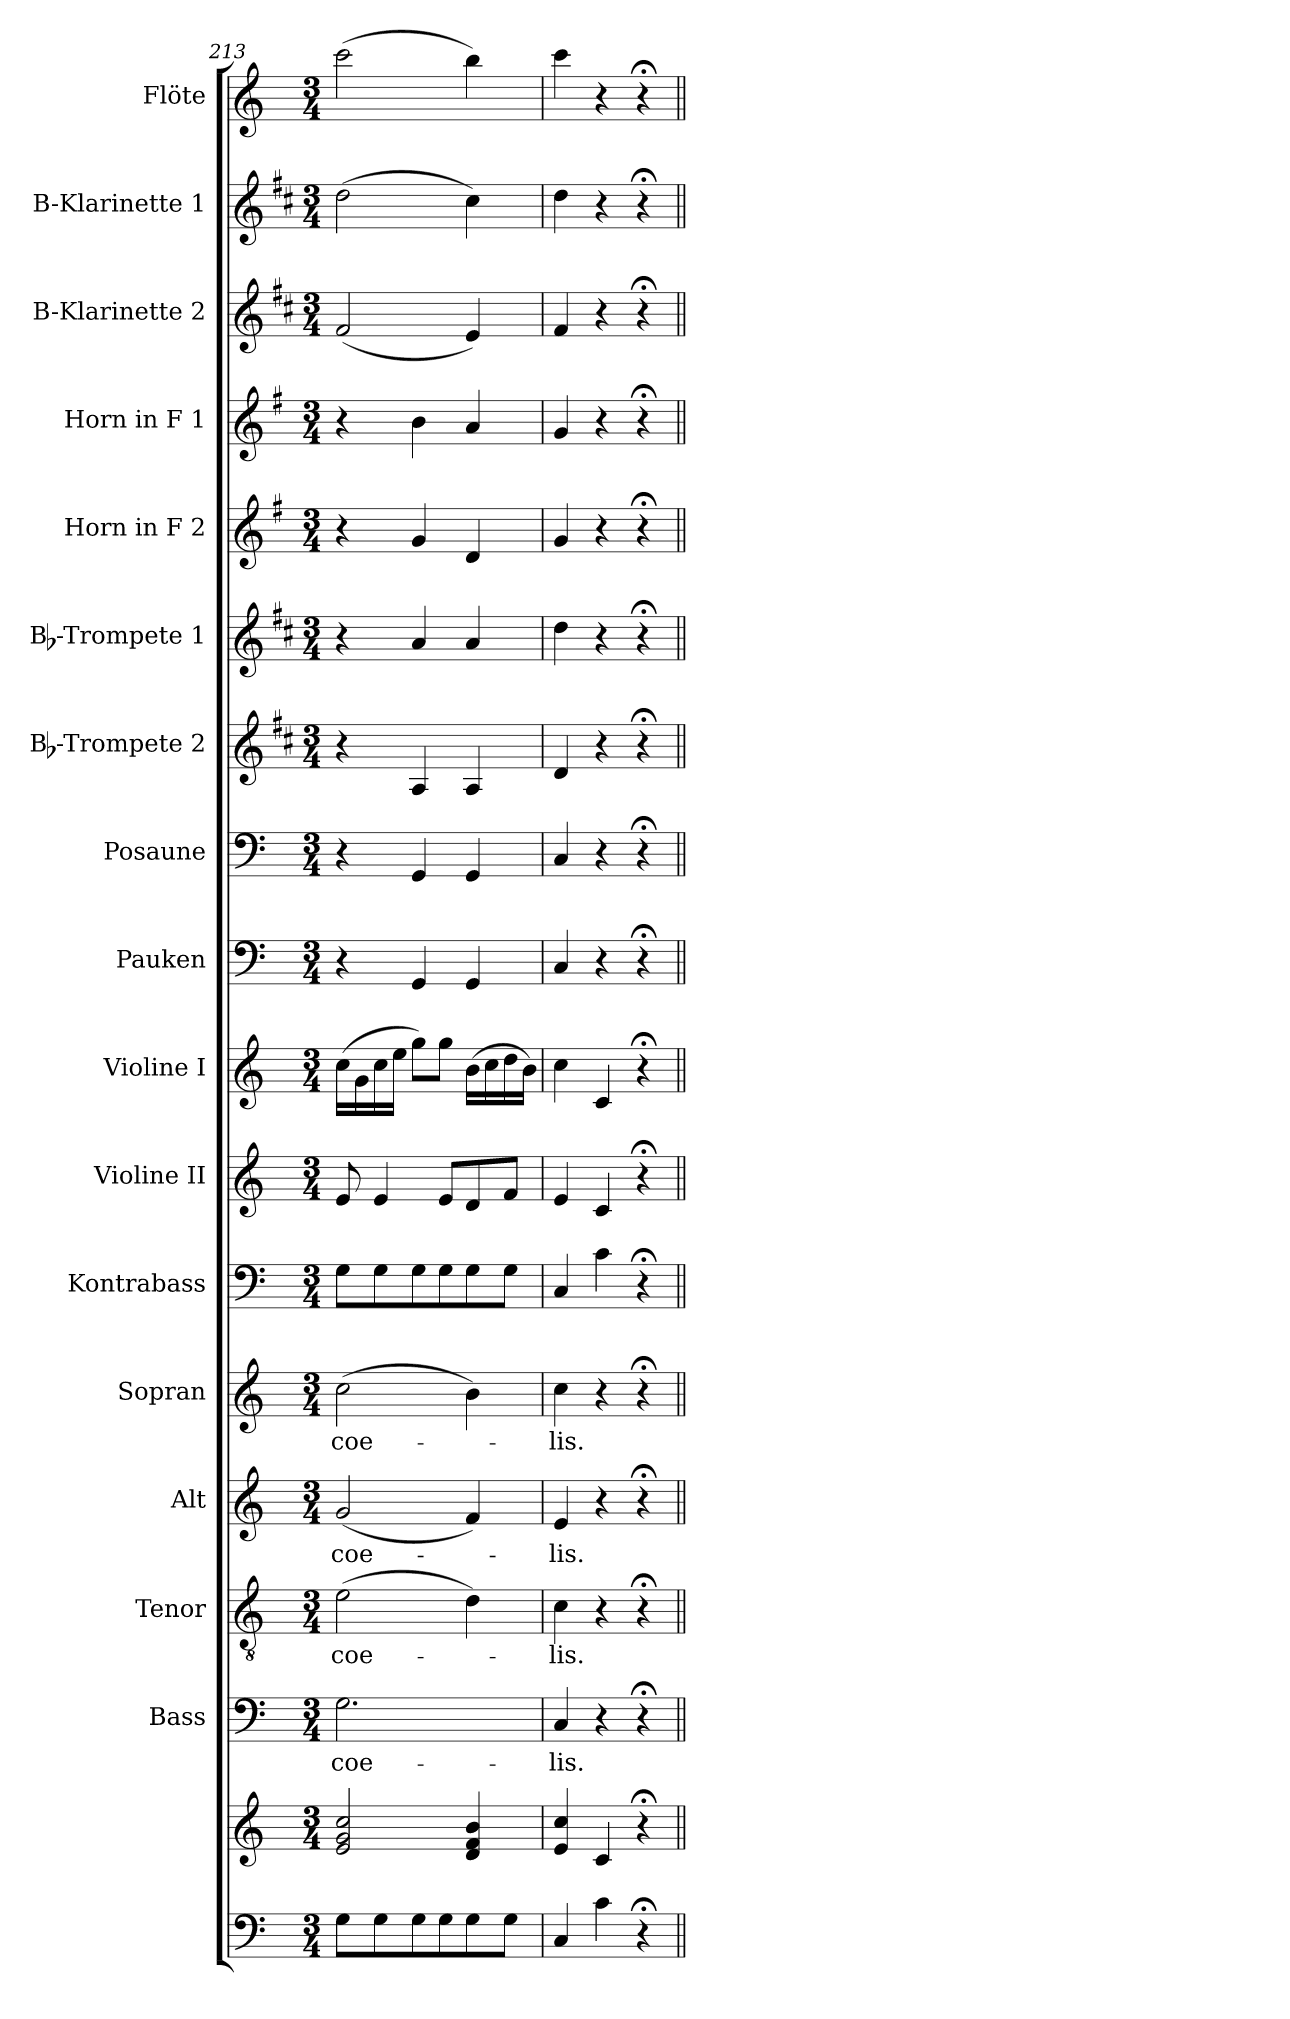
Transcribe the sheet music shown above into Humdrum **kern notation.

**kern	**kern	**kern	**text	**kern	**text	**kern	**text	**kern	**text	**kern	**kern	**kern	**kern	**kern	**kern	**kern	**kern	**kern	**kern	**kern	**kern
*part17	*part17	*part16	*part16	*part15	*part15	*part14	*part14	*part13	*part13	*part12	*part11	*part10	*part9	*part8	*part7	*part6	*part5	*part4	*part3	*part2	*part1
*staff18	*staff17	*staff16	*staff16	*staff15	*staff15	*staff14	*staff14	*staff13	*staff13	*staff12	*staff11	*staff10	*staff9	*staff8	*staff7	*staff6	*staff5	*staff4	*staff3	*staff2	*staff1
*	*	*I"Bass	*	*I"Tenor	*	*I"Alt	*	*I"Sopran	*	*I"Kontrabass	*I"Violine II	*I"Violine I	*I"Pauken	*I"Posaune	*I"Bb-Trompete 2	*I"Bb-Trompete 1	*I"Horn in F 2	*I"Horn in F 1	*I"B-Klarinette 2	*I"B-Klarinette 1	*I"Flöte
*	*	*I'B.	*	*I'T.	*	*I'A.	*	*I'S.	*	*I'Kb.	*I'Vl. II	*I'Vl. I	*I'Pk.	*I'Pos.	*I'Bb Trp. 2	*I'Bb Trp. 1	*I'Hrn. 2	*I'Hrn. 1	*I'B Kl. 2	*I'B Kl. 1	*I'Fl.
*clefF4	*clefG2	*clefF4	*	*clefGv2	*	*clefG2	*	*clefG2	*	*clefF4	*clefG2	*clefG2	*clefF4	*clefF4	*clefG2	*clefG2	*clefG2	*clefG2	*clefG2	*clefG2	*clefG2
*	*	*	*	*	*	*	*	*	*	*ITrd7c12	*	*	*	*	*ITrd1c2	*ITrd1c2	*ITrd4c7	*ITrd4c7	*ITrd1c2	*ITrd1c2	*
*k[]	*k[]	*k[]	*	*k[]	*	*k[]	*	*k[]	*	*k[]	*k[]	*k[]	*k[]	*k[]	*k[]	*k[]	*k[]	*k[]	*k[]	*k[]	*k[]
*C:	*C:	*C:	*	*C:	*	*C:	*	*C:	*	*C:	*C:	*C:	*C:	*C:	*C:	*C:	*C:	*C:	*C:	*C:	*C:
*M3/4	*M3/4	*M3/4	*	*M3/4	*	*M3/4	*	*M3/4	*	*M3/4	*M3/4	*M3/4	*M3/4	*M3/4	*M3/4	*M3/4	*M3/4	*M3/4	*M3/4	*M3/4	*M3/4
=213	=213	=213	=213	=213	=213	=213	=213	=213	=213	=213	=213	=213	=213	=213	=213	=213	=213	=213	=213	=213	=213
!	!	!	!LO:LY:b	!	!LO:LY:b	!	!LO:LY:b	!	!LO:LY:b	!	!	!	!	!	!	!	!	!	!	!	!
8G\L	2e/ 2g/ 2cc/	2.G\	coe-	(>2e\	coe-	(<2g/	coe-	(>2cc\	coe-	8GG\L	8e/	(>16cc\LL	4r	4r	4r	4r	4r	4r	(<2e/	(>2cc\	(>2ccc\
.	.	.	.	.	.	.	.	.	.	.	.	16g\	.	.	.	.	.	.	.	.	.
8G\	.	.	.	.	.	.	.	.	.	8GG\	4e/	16cc\	.	.	.	.	.	.	.	.	.
.	.	.	.	.	.	.	.	.	.	.	.	16ee\JJ	.	.	.	.	.	.	.	.	.
8G\	.	.	.	.	.	.	.	.	.	8GG\	.	8gg\L)	4GG/	4GG/	4G/	4g/	4c/	4e\	.	.	.
8G\	.	.	.	.	.	.	.	.	.	8GG\	8e/L	8gg\J	.	.	.	.	.	.	.	.	.
8G\	4d/ 4f/ 4b/	.	.	4d\)	.	4f/)	.	4b\)	.	8GG\	8d/	(>16b\LL	4GG/	4GG/	4G/	4g/	4G/	4d/	4d/)	4b\)	4bb\)
.	.	.	.	.	.	.	.	.	.	.	.	16cc\	.	.	.	.	.	.	.	.	.
8G\J	.	.	.	.	.	.	.	.	.	8GG\J	8f/J	16dd\	.	.	.	.	.	.	.	.	.
.	.	.	.	.	.	.	.	.	.	.	.	16b\JJ)	.	.	.	.	.	.	.	.	.
=214	=214	=214	=214	=214	=214	=214	=214	=214	=214	=214	=214	=214	=214	=214	=214	=214	=214	=214	=214	=214	=214
!	!	!	!LO:LY:b	!	!LO:LY:b	!	!LO:LY:b	!	!LO:LY:b	!	!	!	!	!	!	!	!	!	!	!	!
4C/	4e/ 4cc/	4C/	-lis.	4c\	-lis.	4e/	-lis.	4cc\	-lis.	4CC/	4e/	4cc\	4C/	4C/	4c/	4cc\	4c/	4c/	4e/	4cc\	4ccc\
4c\	4c/	4r	.	4r	.	4r	.	4r	.	4C\	4c/	4c/	4r	4r	4r	4r	4r	4r	4r	4r	4r
4r;<	4r;<	4r;<	.	4r;<	.	4r;<	.	4r;<	.	4r;<	4r;<	4r;<	4r;<	4r;<	4r;<	4r;<	4r;<	4r;<	4r;<	4r;<	4r;<
=||	=||	=||	=||	=||	=||	=||	=||	=||	=||	=||	=||	=||	=||	=||	=||	=||	=||	=||	=||	=||	=||
*-	*-	*-	*-	*-	*-	*-	*-	*-	*-	*-	*-	*-	*-	*-	*-	*-	*-	*-	*-	*-	*-
